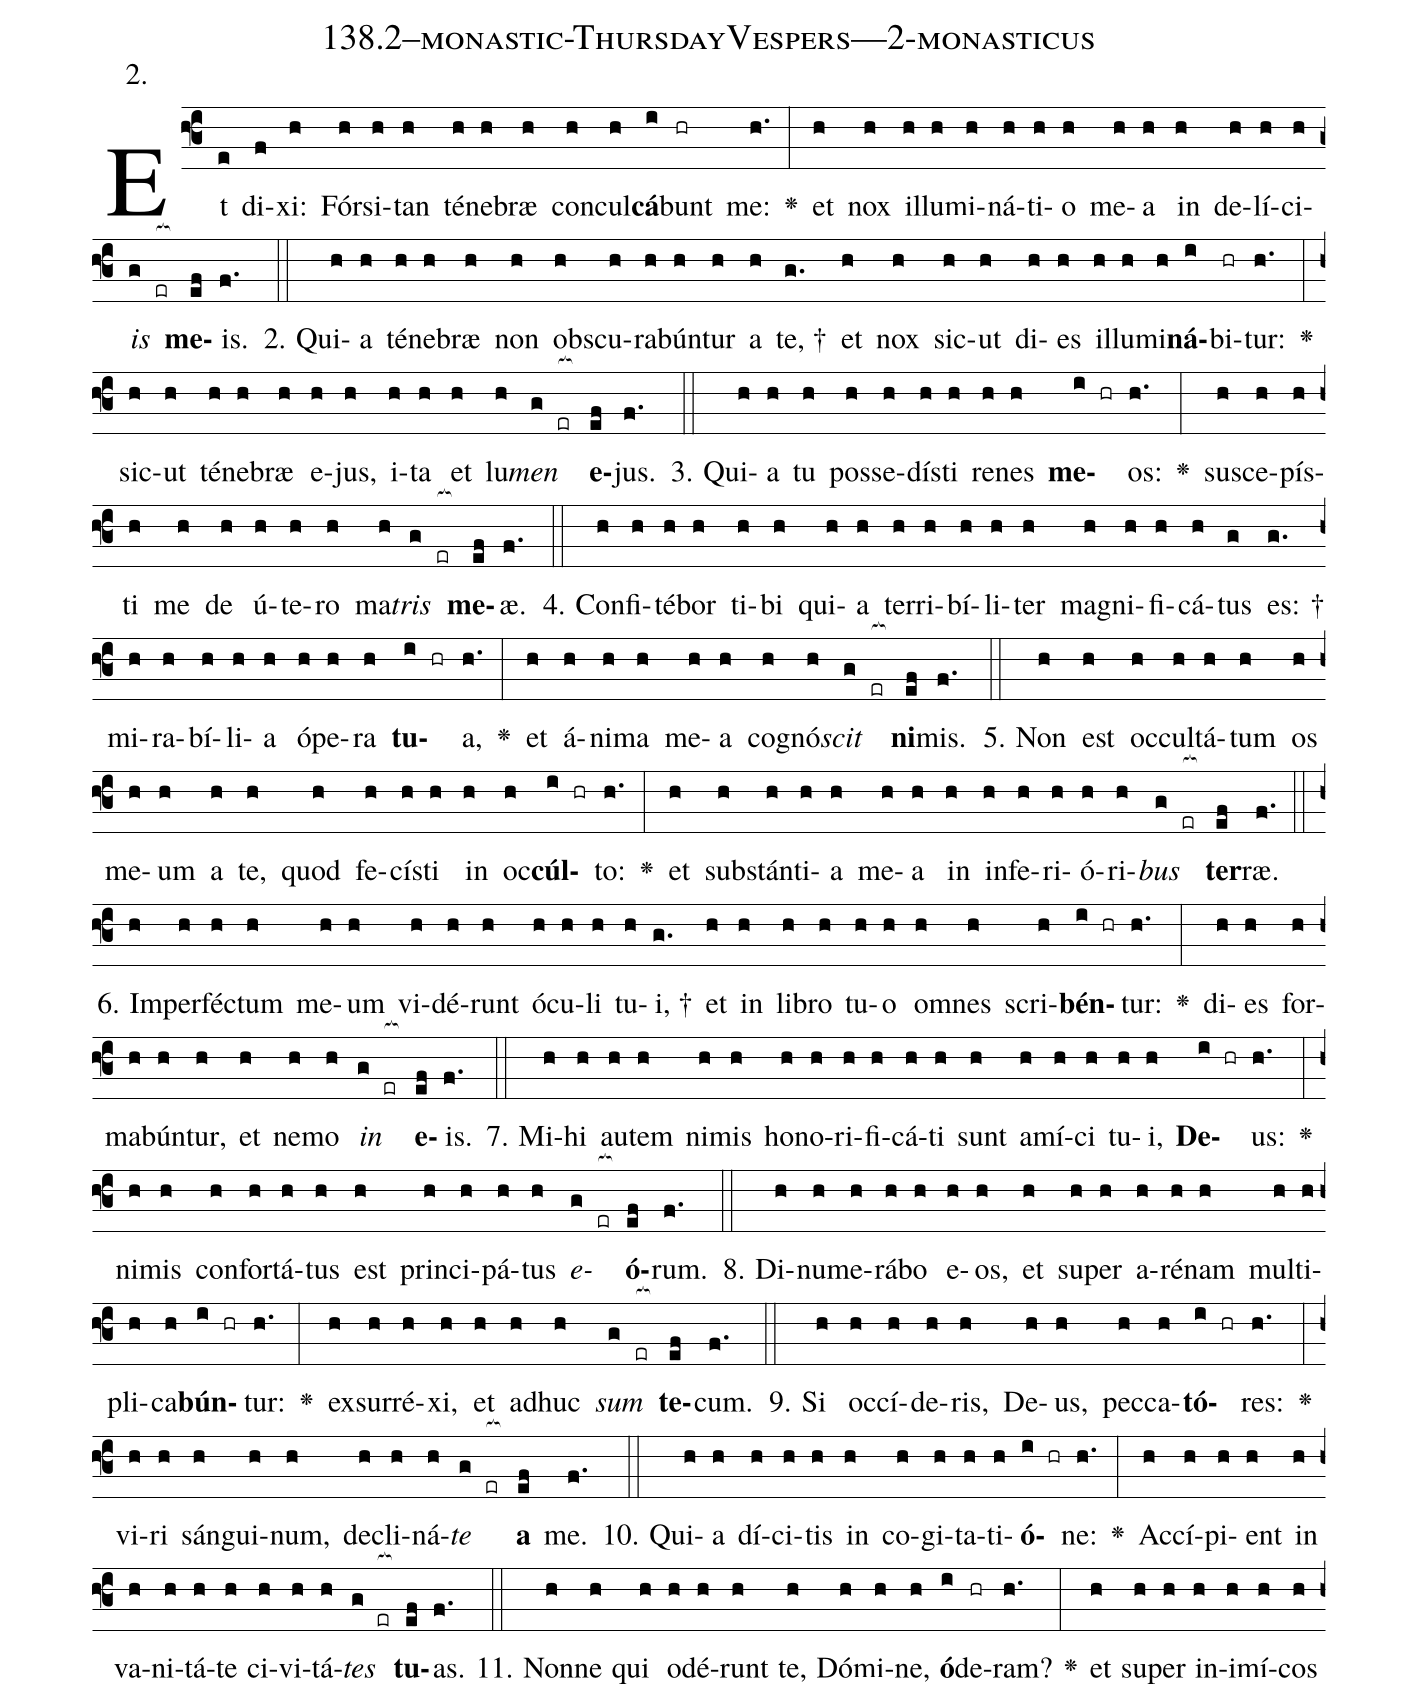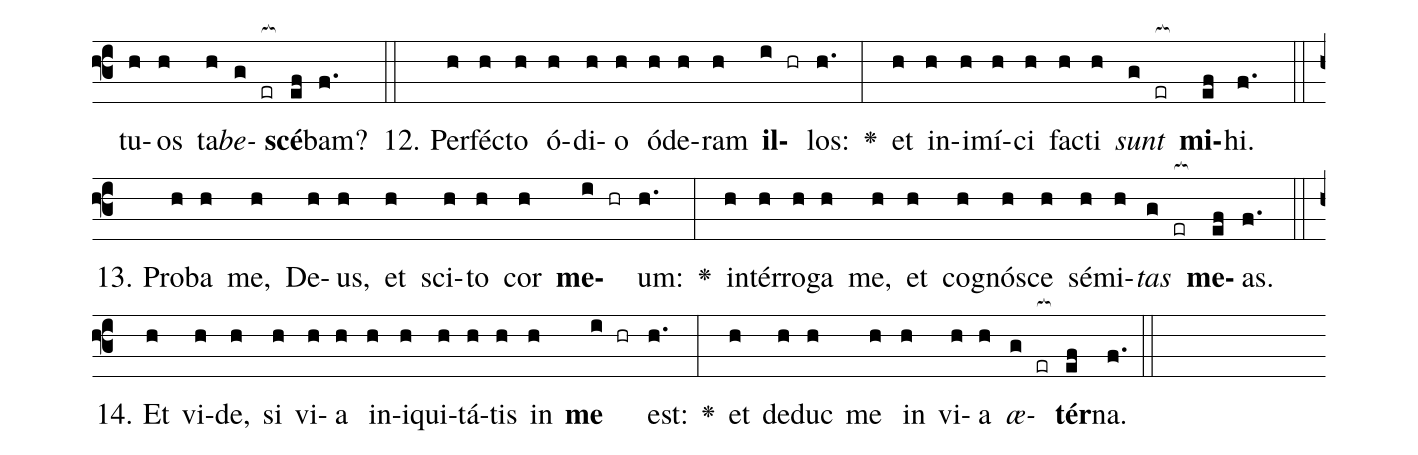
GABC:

name: 138.2--monastic-ThursdayVespers---2-monasticus;
annotation: 2.;
%%
(f3)Et(e) di(f)xi:(h) Fór(h)si(h)tan(h) té(h)ne(h)bræ(h) con(h)cul(h)<b>cá</b>(i)bunt(hr) me:(h.) <v>\greheightstar</v>(:) et(h) nox(h) il(h)lu(h)mi(h)ná(h)ti(h)o(h) me(h)a(h) in(h) de(h)lí(h)ci(h)<i>is</i>(g er[ocb:1{]) <b>me</b>(ef[ocb:0}])is.(f.) (::)
2. Qui(h)a(h) té(h)ne(h)bræ(h) non(h) obs(h)cu(h)ra(h)bún(h)tur(h) a(h) te, †(g.) et(h) nox(h) sic(h)ut(h) di(h)es(h) il(h)lu(h)mi(h)<b>ná</b>(i)bi(hr)tur:(h.) <v>\greheightstar</v>(:) sic(h)ut(h) té(h)ne(h)bræ(h) e(h)jus,(h) i(h)ta(h) et(h) lu(h)<i>men</i>(g er[ocb:1{]) <b>e</b>(ef[ocb:0}])jus.(f.) (::)
3. Qui(h)a(h) tu(h) pos(h)se(h)dís(h)ti(h) re(h)nes(h) <b>me</b>(i hr)os:(h.) <v>\greheightstar</v>(:) su(h)sce(h)pís(h)ti(h) me(h) de(h) ú(h)te(h)ro(h) ma(h)<i>tris</i>(g er[ocb:1{]) <b>me</b>(ef[ocb:0}])æ.(f.) (::)
4. Con(h)fi(h)té(h)bor(h) ti(h)bi(h) qui(h)a(h) ter(h)ri(h)bí(h)li(h)ter(h) ma(h)gni(h)fi(h)cá(h)tus(g) es: †(g.) mi(h)ra(h)bí(h)li(h)a(h) ó(h)pe(h)ra(h) <b>tu</b>(i hr)a,(h.) <v>\greheightstar</v>(:) et(h) á(h)ni(h)ma(h) me(h)a(h) co(h)gnó(h)<i>scit</i>(g er[ocb:1{]) <b>ni</b>(ef[ocb:0}])mis.(f.) (::)
5. Non(h) est(h) oc(h)cul(h)tá(h)tum(h) os(h) me(h)um(h) a(h) te,(h) quod(h) fe(h)cís(h)ti(h) in(h) oc(h)<b>cúl</b>(i hr)to:(h.) <v>\greheightstar</v>(:) et(h) sub(h)stán(h)ti(h)a(h) me(h)a(h) in(h) in(h)fe(h)ri(h)ó(h)ri(h)<i>bus</i>(g er[ocb:1{]) <b>ter</b>(ef[ocb:0}])ræ.(f.) (::)
6. Im(h)per(h)féc(h)tum(h) me(h)um(h) vi(h)dé(h)runt(h) ó(h)cu(h)li(h) tu(h)i, †(g.) et(h) in(h) li(h)bro(h) tu(h)o(h) om(h)nes(h) scri(h)<b>bén</b>(i hr)tur:(h.) <v>\greheightstar</v>(:) di(h)es(h) for(h)ma(h)bún(h)tur,(h) et(h) ne(h)mo(h) <i>in</i>(g er[ocb:1{]) <b>e</b>(ef[ocb:0}])is.(f.) (::)
7. Mi(h)hi(h) au(h)tem(h) ni(h)mis(h) ho(h)no(h)ri(h)fi(h)cá(h)ti(h) sunt(h) a(h)mí(h)ci(h) tu(h)i,(h) <b>De</b>(i hr)us:(h.) <v>\greheightstar</v>(:) ni(h)mis(h) con(h)for(h)tá(h)tus(h) est(h) prin(h)ci(h)pá(h)tus(h) <i>e</i>(g er[ocb:1{])<b>ó</b>(ef[ocb:0}])rum.(f.) (::)
8. Di(h)nu(h)me(h)rá(h)bo(h) e(h)os,(h) et(h) su(h)per(h) a(h)ré(h)nam(h) mul(h)ti(h)pli(h)ca(h)<b>bún</b>(i hr)tur:(h.) <v>\greheightstar</v>(:) ex(h)sur(h)ré(h)xi,(h) et(h) ad(h)huc(h) <i>sum</i>(g er[ocb:1{]) <b>te</b>(ef[ocb:0}])cum.(f.) (::)
9. Si(h) oc(h)cí(h)de(h)ris,(h) De(h)us,(h) pec(h)ca(h)<b>tó</b>(i hr)res:(h.) <v>\greheightstar</v>(:) vi(h)ri(h) sán(h)gui(h)num,(h) de(h)cli(h)ná(h)<i>te</i>(g er[ocb:1{]) <b>a</b>(ef[ocb:0}]) me.(f.) (::)
10. Qui(h)a(h) dí(h)ci(h)tis(h) in(h) co(h)gi(h)ta(h)ti(h)<b>ó</b>(i hr)ne:(h.) <v>\greheightstar</v>(:) Ac(h)cí(h)pi(h)ent(h) in(h) va(h)ni(h)tá(h)te(h) ci(h)vi(h)tá(h)<i>tes</i>(g er[ocb:1{]) <b>tu</b>(ef[ocb:0}])as.(f.) (::)
11. Non(h)ne(h) qui(h) o(h)dé(h)runt(h) te,(h) Dó(h)mi(h)ne,(h) <b>ó</b>(i)de(hr)ram?(h.) <v>\greheightstar</v>(:) et(h) su(h)per(h) in(h)i(h)mí(h)cos(h) tu(h)os(h) ta(h)<i>be</i>(g er[ocb:1{])<b>scé</b>(ef[ocb:0}])bam?(f.) (::)
12. Per(h)féc(h)to(h) ó(h)di(h)o(h) ó(h)de(h)ram(h) <b>il</b>(i hr)los:(h.) <v>\greheightstar</v>(:) et(h) in(h)i(h)mí(h)ci(h) fac(h)ti(h) <i>sunt</i>(g er[ocb:1{]) <b>mi</b>(ef[ocb:0}])hi.(f.) (::)
13. Pro(h)ba(h) me,(h) De(h)us,(h) et(h) sci(h)to(h) cor(h) <b>me</b>(i hr)um:(h.) <v>\greheightstar</v>(:) in(h)tér(h)ro(h)ga(h) me,(h) et(h) co(h)gnó(h)sce(h) sé(h)mi(h)<i>tas</i>(g er[ocb:1{]) <b>me</b>(ef[ocb:0}])as.(f.) (::)
14. Et(h) vi(h)de,(h) si(h) vi(h)a(h) in(h)i(h)qui(h)tá(h)tis(h) in(h) <b>me</b>(i hr) est:(h.) <v>\greheightstar</v>(:) et(h) de(h)duc(h) me(h) in(h) vi(h)a(h) <i>æ</i>(g er[ocb:1{])<b>tér</b>(ef[ocb:0}])na.(f.) (::)
